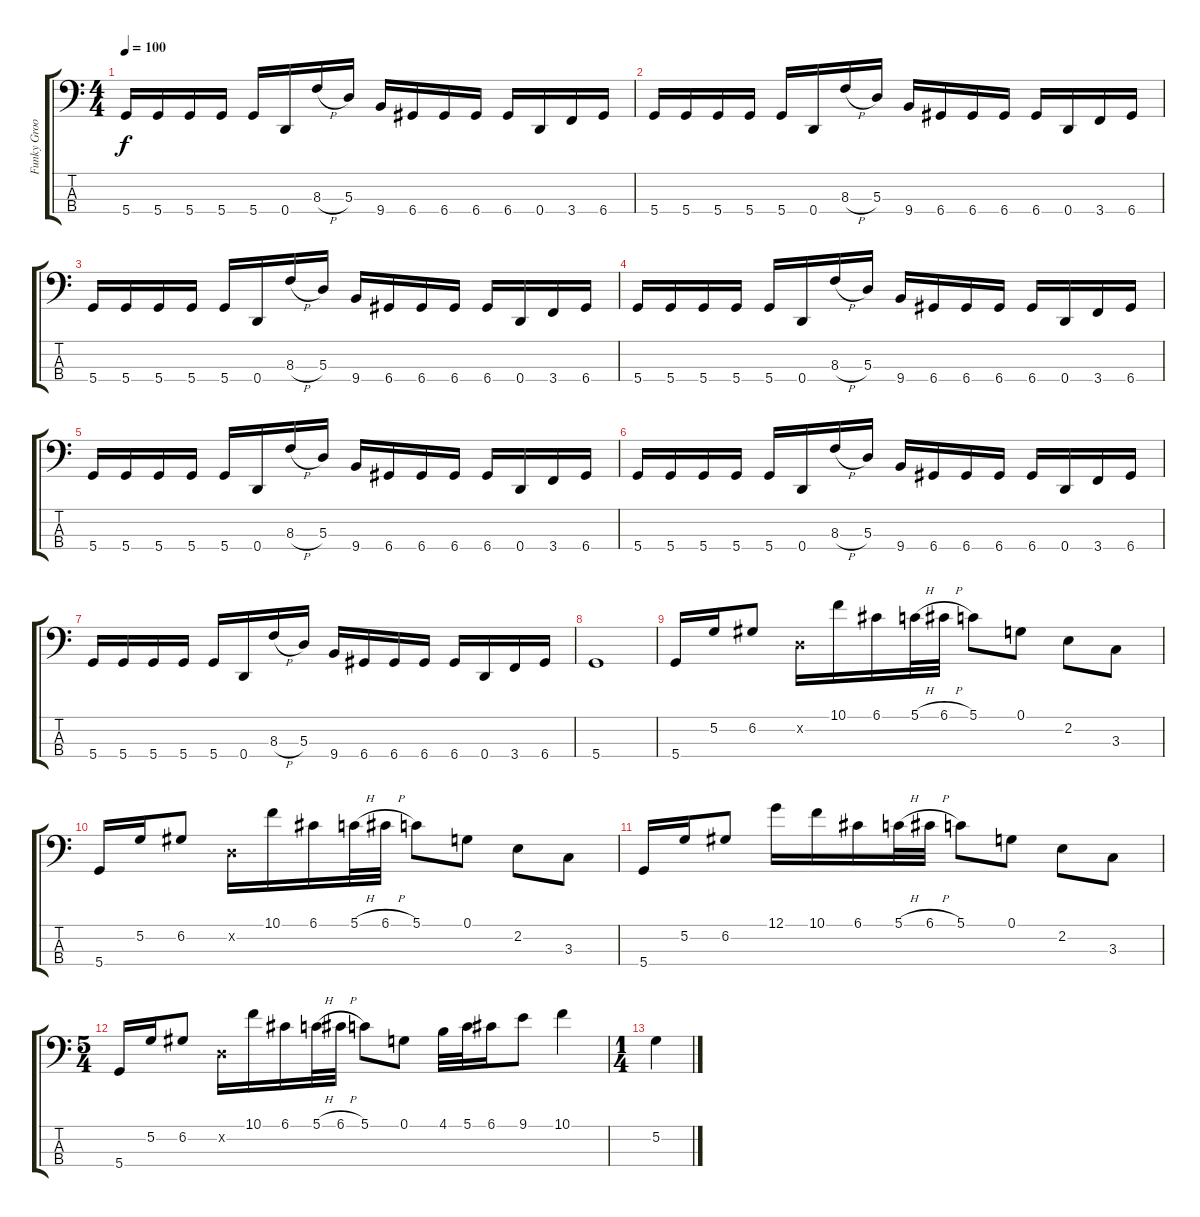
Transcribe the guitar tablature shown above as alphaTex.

\track ("Funky Groovy Bass" "Funky Groo") {instrument slapbass1}
\staff {score tabs}
\tuning (G2 D2 A1 D1) {hide}
\ts (4 4)
\tempo 100
\clef f4
\ks c
5.4.16{dy f} 5.4.16 5.4.16 5.4.16 5.4.16 0.4.16 8.3{h}.16 5.3.16 9.4.16 6.4.16 6.4.16 6.4.16 6.4.16 0.4.16 3.4.16 6.4.16 |
5.4.16 5.4.16 5.4.16 5.4.16 5.4.16 0.4.16 8.3{h}.16 5.3.16 9.4.16 6.4.16 6.4.16 6.4.16 6.4.16 0.4.16 3.4.16 6.4.16 |
5.4.16 5.4.16 5.4.16 5.4.16 5.4.16 0.4.16 8.3{h}.16 5.3.16 9.4.16 6.4.16 6.4.16 6.4.16 6.4.16 0.4.16 3.4.16 6.4.16 |
5.4.16 5.4.16 5.4.16 5.4.16 5.4.16 0.4.16 8.3{h}.16 5.3.16 9.4.16 6.4.16 6.4.16 6.4.16 6.4.16 0.4.16 3.4.16 6.4.16 |
5.4.16 5.4.16 5.4.16 5.4.16 5.4.16 0.4.16 8.3{h}.16 5.3.16 9.4.16 6.4.16 6.4.16 6.4.16 6.4.16 0.4.16 3.4.16 6.4.16 |
5.4.16 5.4.16 5.4.16 5.4.16 5.4.16 0.4.16 8.3{h}.16 5.3.16 9.4.16 6.4.16 6.4.16 6.4.16 6.4.16 0.4.16 3.4.16 6.4.16 |
5.4.16 5.4.16 5.4.16 5.4.16 5.4.16 0.4.16 8.3{h}.16 5.3.16 9.4.16 6.4.16 6.4.16 6.4.16 6.4.16 0.4.16 3.4.16 6.4.16 |
5.4.1 |
5.4.16 5.2.16 6.2.8 0.2{x}.16 10.1.16 6.1.16 5.1{h}.32 6.1{h}.32 5.1.8 0.1.8 2.2.8 3.3.8 |
5.4.16 5.2.16 6.2.8 0.2{x}.16 10.1.16 6.1.16 5.1{h}.32 6.1{h}.32 5.1.8 0.1.8 2.2.8 3.3.8 |
5.4.16 5.2.16 6.2.8 12.1.16 10.1.16 6.1.16 5.1{h}.32 6.1{h}.32 5.1.8 0.1.8 2.2.8 3.3.8 |
\ts (5 4)
5.4.16 5.2.16 6.2.8 0.2{x}.16 10.1.16 6.1.16 5.1{h}.32 6.1{h}.32 5.1.8 0.1.8 4.1.32 5.1.32 6.1.16 9.1.8 10.1.4 |
\ts (1 4)
5.2.4
